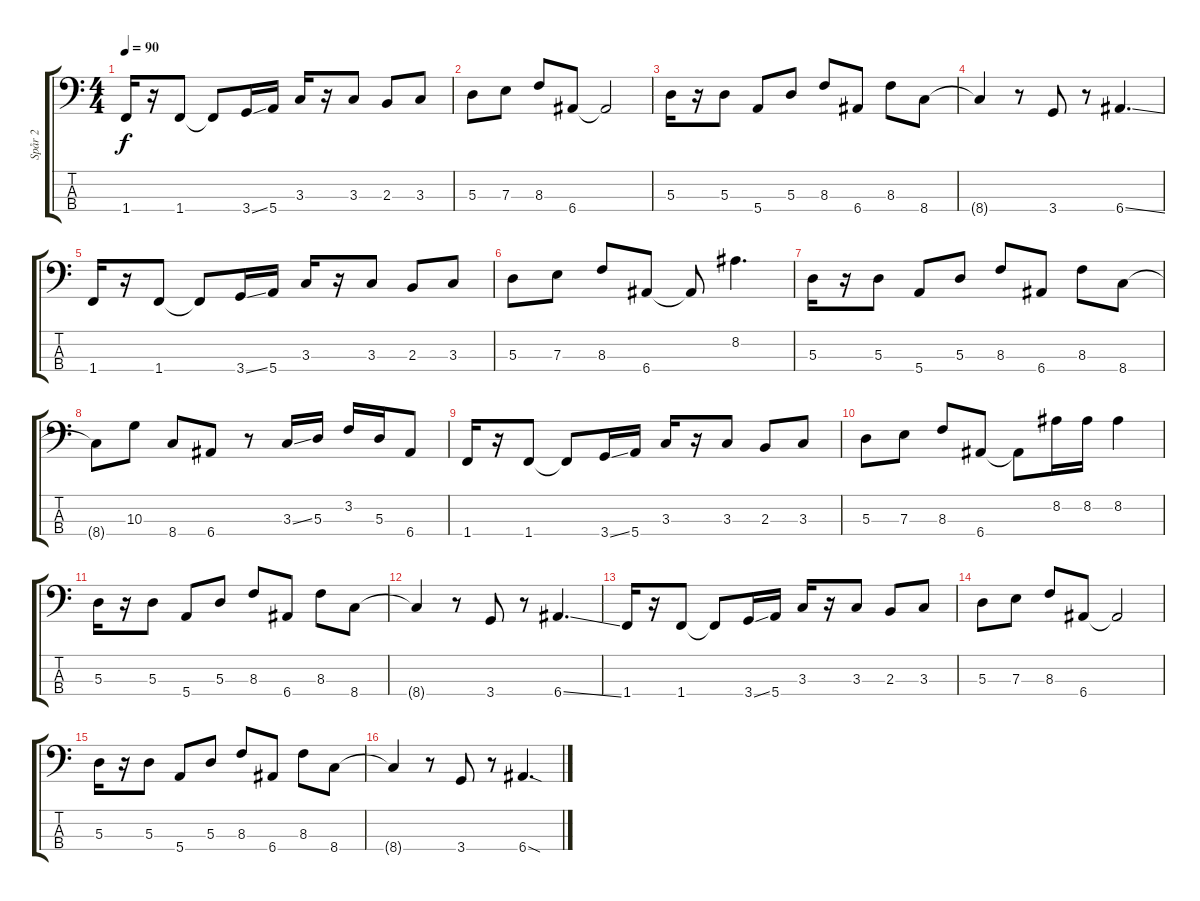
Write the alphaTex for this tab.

\track ("Spår 2" "Spår 2") {instrument electricbassfinger}
\staff {score tabs}
\tuning (G2 D2 A1 E1) {hide}
\ts (4 4)
\tempo 90
\clef f4
\ks c
1.4.16{dy f} r.16 1.4.8 1.4{t}.8 3.4{ss}.16 5.4.16 3.3.16 r.16 3.3.8 2.3.8 3.3.8 |
5.3.8 7.3.8 8.3.8 6.4.8 6.4{t}.2 |
5.3.16 r.16 5.3.8 5.4.8 5.3.8 8.3.8 6.4.8 8.3.8 8.4.8 |
8.4{t}.4 r.8 3.4.8 r.8 6.4{ss}.4{d} |
1.4.16 r.16 1.4.8 1.4{t}.8 3.4{ss}.16 5.4.16 3.3.16 r.16 3.3.8 2.3.8 3.3.8 |
5.3.8 7.3.8 8.3.8 6.4.8 6.4{t}.8 8.2.4{d} |
5.3.16 r.16 5.3.8 5.4.8 5.3.8 8.3.8 6.4.8 8.3.8 8.4.8 |
8.4{t}.8 10.3.8 8.4.8 6.4.8 r.8 3.3{ss}.16 5.3.16 3.2.16 5.3.16 6.4.8 |
1.4.16 r.16 1.4.8 1.4{t}.8 3.4{ss}.16 5.4.16 3.3.16 r.16 3.3.8 2.3.8 3.3.8 |
5.3.8 7.3.8 8.3.8 6.4.8 6.4{t}.8 8.2.16 8.2.16 8.2.4 |
5.3.16 r.16 5.3.8 5.4.8 5.3.8 8.3.8 6.4.8 8.3.8 8.4.8 |
8.4{t}.4 r.8 3.4.8 r.8 6.4{ss}.4{d} |
1.4.16 r.16 1.4.8 1.4{t}.8 3.4{ss}.16 5.4.16 3.3.16 r.16 3.3.8 2.3.8 3.3.8 |
5.3.8 7.3.8 8.3.8 6.4.8 6.4{t}.2 |
5.3.16 r.16 5.3.8 5.4.8 5.3.8 8.3.8 6.4.8 8.3.8 8.4.8 |
8.4{t}.4 r.8 3.4.8 r.8 6.4{sod}.4{d}
